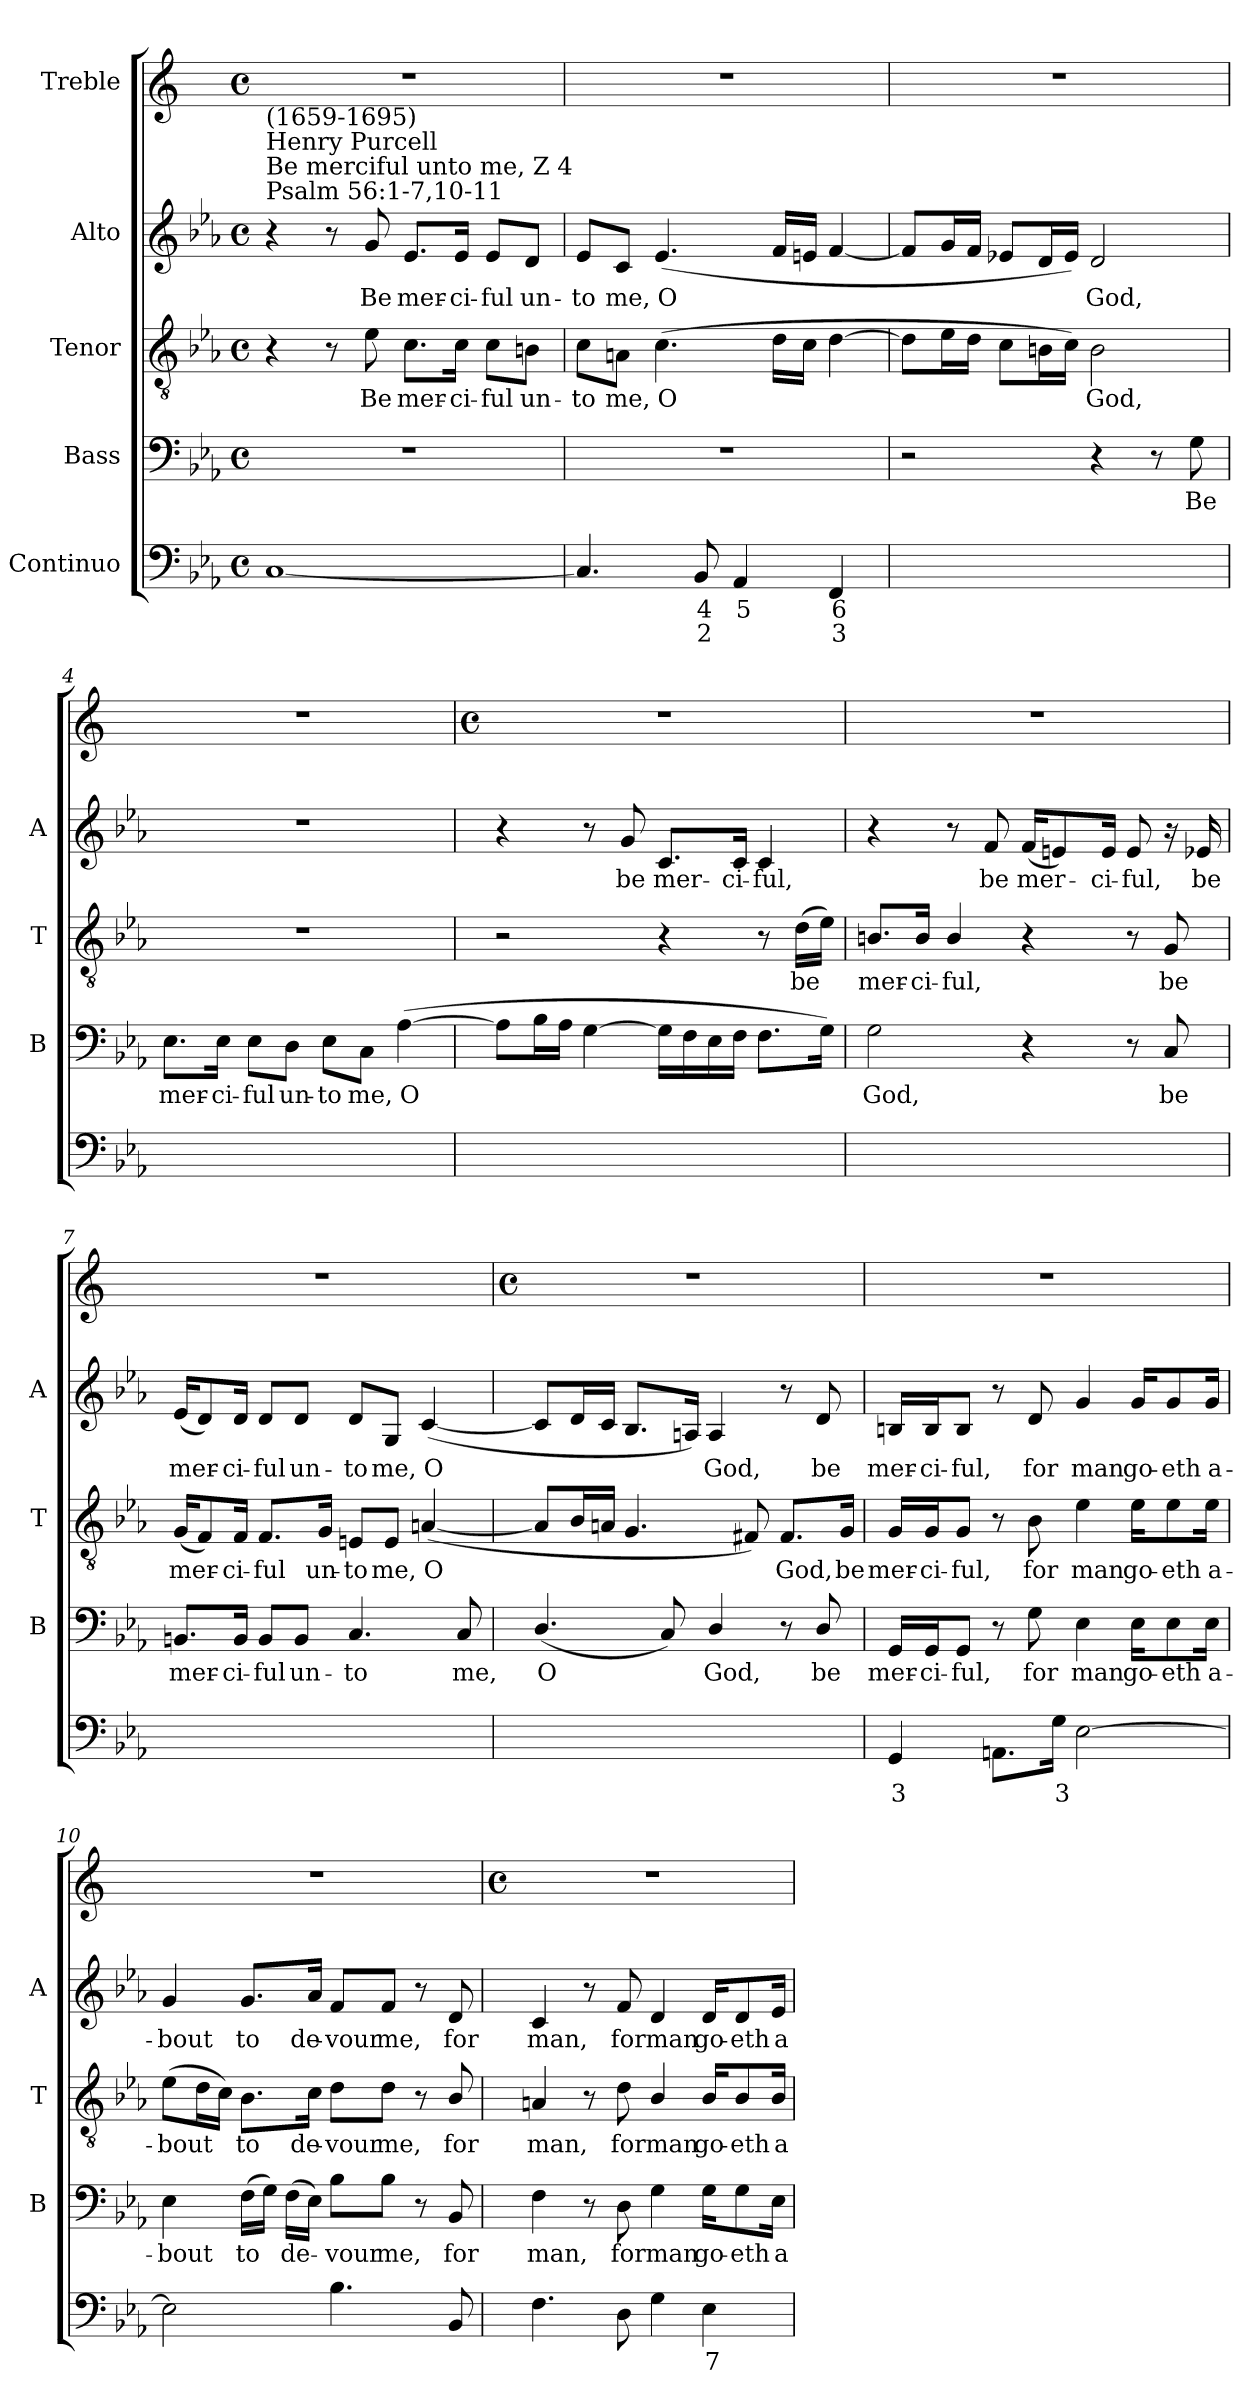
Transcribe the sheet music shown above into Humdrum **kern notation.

**kern	**text	**text	**kern	**text	**kern	**text	**kern	**text	**kern
*part5	*part5	*part5	*part4	*part4	*part3	*part3	*part2	*part2	*part1
*staff5	*staff5	*staff5	*staff4	*staff4	*staff3	*staff3	*staff2	*staff2	*staff1
*I"Continuo	*	*	*I"Bass	*	*I"Tenor	*	*I"Alto	*	*I"Treble
*	*	*	*I'B	*	*I'T	*	*I'A	*	*
*clefF4	*	*	*clefF4	*	*clefGv2	*	*clefG2	*	*clefG2
*k[b-e-a-]	*	*	*k[b-e-a-]	*	*k[b-e-a-]	*	*k[b-e-a-]	*	*k[]
*M4/4	*	*	*M4/4	*	*M4/4	*	*M4/4	*	*M4/4
*met(c)	*	*	*met(c)	*	*met(c)	*	*met(c)	*	*met(c)
*MM72	*	*	*MM72	*	*MM72	*	*MM72	*	*MM72
=1	=1	=1	=1	=1	=1	=1	=1	=1	=1
!	!	!	!	!	!	!	!LO:TX:a:t=Psalm 56&colon;1-7,10-11	!	!
!	!	!	!	!	!	!	!LO:TX:a:t=Be merciful unto me, Z 4	!	!
!	!	!	!	!	!	!	!LO:TX:a:t=Henry Purcell	!	!
!	!	!	!	!	!	!	!LO:TX:a:t=(1659-1695)	!	!
[1C	.	.	1r	.	4r	.	4r	.	1r
.	.	.	.	.	8r	.	8r	.	.
!	!	!	!	!	!	!LO:LY:b	!	!LO:LY:b	!
.	.	.	.	.	8e-\	Be	8g/	Be	.
!	!	!	!	!	!	!LO:LY:b	!	!LO:LY:b	!
.	.	.	.	.	8.c\L	mer-	8.e-/L	mer-	.
!	!	!	!	!	!	!LO:LY:b	!	!LO:LY:b	!
.	.	.	.	.	16c\Jk	-ci-	16e-/Jk	-ci-	.
!	!	!	!	!	!	!LO:LY:b	!	!LO:LY:b	!
.	.	.	.	.	8c\L	-ful	8e-/L	-ful	.
!	!	!	!	!	!	!LO:LY:b	!	!LO:LY:b	!
.	.	.	.	.	8Bn\J	un-	8d/J	un-	.
=2	=2	=2	=2	=2	=2	=2	=2	=2	=2
!	!	!	!	!	!	!LO:LY:b	!	!LO:LY:b	!
4.C/]	.	.	1r	.	8c\L	-to	8e-/L	-to	1r
!	!	!	!	!	!	!LO:LY:b	!	!LO:LY:b	!
.	.	.	.	.	8An\J	me,	8c/J	me,	.
!	!	!	!	!	!	!LO:LY:b	!	!LO:LY:b	!
.	.	.	.	.	(>4.c\	O	(<4.e-/	O	.
!	!LO:LY:b	!LO:LY:b	!	!	!	!	!	!	!
8BB-/	4	2	.	.	.	.	.	.	.
!	!LO:LY:b	!	!	!	!	!	!	!	!
4AA-/	5	.	.	.	.	.	.	.	.
.	.	.	.	.	16d\LL	.	16f/LL	.	.
.	.	.	.	.	16c\JJ	.	16en/JJ	.	.
!	!LO:LY:b	!LO:LY:b	!	!	!	!	!	!	!
4FF/	6	3	.	.	[4d\	.	[4f/	.	.
=3	=3	=3	=3	=3	=3	=3	=3	=3	=3
!	!LO:LY:b	!LO:LY:b	!	!	!	!	!	!	!
[4GG/yy	7	3	2r	.	8d\L]	.	8f/L]	.	1r
.	.	.	.	.	16e-\L	.	16g/L	.	.
.	.	.	.	.	16d\JJ	.	16f/JJ	.	.
!	!LO:LY:b	!LO:LY:b	!	!	!	!	!	!	!
4GG/yy]	6	4	.	.	8c\L	.	8e-X/L	.	.
.	.	.	.	.	16Bn\L	.	16d/L	.	.
.	.	.	.	.	16c\JJ)	.	16e-/JJ)	.	.
!	!LO:LY:b	!LO:LY:b	!	!	!	!LO:LY:b	!	!LO:LY:b	!
2GG/yy	5	3	4r	.	2B\	God,	2d/	God,	.
.	.	.	8r	.	.	.	.	.	.
!	!	!	!	!LO:LY:b	!	!	!	!	!
.	.	.	8G\	Be	.	.	.	.	.
=4	=4	=4	=4	=4	=4	=4	=4	=4	=4
!	!	!	!	!LO:LY:b	!	!	!	!	!
[2C/yy	.	.	8.E-\L	mer-	1r	.	1r	.	1r
!	!	!	!	!LO:LY:b	!	!	!	!	!
.	.	.	16E-\Jk	-ci-	.	.	.	.	.
!	!	!	!	!LO:LY:b	!	!	!	!	!
.	.	.	8E-\L	-ful	.	.	.	.	.
!	!	!	!	!LO:LY:b	!	!	!	!	!
.	.	.	8D\J	un-	.	.	.	.	.
!	!LO:LY:b	!	!	!LO:LY:b	!	!	!	!	!
4C/yy]	5	.	8E-\L	-to	.	.	.	.	.
!	!	!	!	!LO:LY:b	!	!	!	!	!
.	.	.	8C\J	me,	.	.	.	.	.
!	!LO:LY:b	!	!	!LO:LY:b	!	!	!	!	!
4C/yy	6	.	(>[4A-\	O	.	.	.	.	.
!!LO:LB:g=z
=5	=5	=5	=5	=5	=5	=5	=5	=5	=5
*	*	*	*	*	*	*	*	*	*M4/4
*	*	*	*	*	*	*	*	*	*met(c)
!	!LO:LY:b	!	!	!	!	!	!	!	!
[4BB-/yy	7	.	8A-\L]	.	2r	.	4r	.	1r
.	.	.	16B-\L	.	.	.	.	.	.
.	.	.	16A-\JJ	.	.	.	.	.	.
!	!LO:LY:b	!	!	!	!	!	!	!	!
4BB-/yy]	6	.	[4G\	.	.	.	8r	.	.
!	!	!	!	!	!	!	!	!LO:LY:b	!
.	.	.	.	.	.	.	8g/	be	.
!	!LO:LY:b	!	!	!	!	!	!	!LO:LY:b	!
[4AA-/yy	7	.	16G\LL]	.	4r	.	8.c/L	mer-	.
.	.	.	16F\	.	.	.	.	.	.
.	.	.	16E-\	.	.	.	.	.	.
!	!	!	!	!	!	!	!	!LO:LY:b	!
.	.	.	16F\JJ	.	.	.	16c/Jk	-ci-	.
!	!LO:LY:b	!	!	!	!	!	!	!LO:LY:b	!
4AA-/yy]	6	.	8.F\L	.	8r	.	4c/	-ful,	.
!	!	!	!	!	!	!LO:LY:b	!	!	!
.	.	.	.	.	(>16d\LL	be	.	.	.
.	.	.	16G\Jk)	.	16e-\JJ)	.	.	.	.
=6	=6	=6	=6	=6	=6	=6	=6	=6	=6
!	!LO:LY:b	!LO:LY:b	!	!LO:LY:b	!	!LO:LY:b	!	!	!
[4GG/yy	8	3	2G\	God,	8.Bn/L	mer-	4r	.	1r
!	!	!	!	!	!	!LO:LY:b	!	!	!
.	.	.	.	.	16B/Jk	-ci-	.	.	.
!	!LO:LY:b	!	!	!	!	!LO:LY:b	!	!	!
4GG/yy]	7	.	.	.	4B/	-ful,	8r	.	.
!	!	!	!	!	!	!	!	!LO:LY:b	!
.	.	.	.	.	.	.	8f/	be	.
!	!LO:LY:b	!	!	!	!	!	!	!LO:LY:b	!
[8C/yy	4	.	4r	.	4r	.	(<16f/KL	mer-	.
.	.	.	.	.	.	.	8en/)	.	.
!	!LO:LY:b	!	!	!	!	!	!	!	!
4C/yy]	3	.	.	.	.	.	.	.	.
!	!	!	!	!	!	!	!	!LO:LY:b	!
.	.	.	.	.	.	.	16e/Jk	ci-	.
!	!	!	!	!	!	!	!	!LO:LY:b	!
.	.	.	8r	.	8r	.	8e/	-ful,	.
!	!LO:LY:b	!	!	!LO:LY:b	!	!LO:LY:b	!	!	!
8C/yy	3	.	8C/	be	8G/	be	16r	.	.
!	!	!	!	!	!	!	!	!LO:LY:b	!
.	.	.	.	.	.	.	16e-X/	be	.
=7	=7	=7	=7	=7	=7	=7	=7	=7	=7
!	!LO:LY:b	!LO:LY:b	!	!LO:LY:b	!	!LO:LY:b	!	!LO:LY:b	!
[4BBn/yy	6	4	8.BBn/L	mer-	(<16G/KL	mer-	(<16e-/KL	mer-	1r
.	.	.	.	.	8F/)	.	8d/)	.	.
!	!	!	!	!LO:LY:b	!	!LO:LY:b	!	!LO:LY:b	!
.	.	.	16BB/Jk	-ci-	16F/Jk	ci-	16d/Jk	ci-	.
!	!LO:LY:b	!LO:LY:b	!	!LO:LY:b	!	!LO:LY:b	!	!LO:LY:b	!
4BB/yy]	5	3	8BB/L	-ful	8.F/L	-ful	8d/L	-ful	.
!	!	!	!	!LO:LY:b	!	!	!	!LO:LY:b	!
.	.	.	8BB/J	un-	.	.	8d/J	un-	.
!	!	!	!	!	!	!LO:LY:b	!	!	!
.	.	.	.	.	16G/Jk	un-	.	.	.
!	!LO:LY:b	!LO:LY:b	!	!LO:LY:b	!	!LO:LY:b	!	!LO:LY:b	!
[4C/yy	9	3	4.C/	-to	8En/L	-to	8d/L	-to	.
!	!	!	!	!	!	!LO:LY:b	!	!LO:LY:b	!
.	.	.	.	.	8E/J	me,	8G/J	me,	.
!	!LO:LY:b	!LO:LY:b	!	!	!	!LO:LY:b	!	!LO:LY:b	!
4C/yy]	8	6	.	.	(<[4An/	O	(<[4c/	O	.
!	!	!	!	!LO:LY:b	!	!	!	!	!
.	.	.	8C/	me,	.	.	.	.	.
!!LO:PB:g=z
=8	=8	=8	=8	=8	=8	=8	=8	=8	=8
*	*	*	*	*	*	*	*	*	*M4/4
*	*	*	*	*	*	*	*	*	*met(c)
!	!LO:LY:b	!LO:LY:b	!	!LO:LY:b	!	!	!	!	!
[4D\yy	7	3	(<4.D/	O	8A/L]	.	8c/L]	.	1r
.	.	.	.	.	16B-/L	.	16d/L	.	.
.	.	.	.	.	16An/JJ	.	16c/JJ	.	.
!	!LO:LY:b	!LO:LY:b	!	!	!	!	!	!	!
4D\yy]	6	4	.	.	4.G/	.	8.B-/L	.	.
.	.	.	8C/)	.	.	.	.	.	.
.	.	.	.	.	.	.	16An/Jk)	.	.
!	!LO:LY:b	!LO:LY:b	!	!LO:LY:b	!	!	!	!LO:LY:b	!
[4DD/yy	5	4	4D/	God,	.	.	4A/	God,	.
.	.	.	.	.	8F#X/)	.	.	.	.
!	!LO:LY:b	!	!	!	!	!LO:LY:b	!	!	!
4DD/yy]	3	.	8r	.	8.F#/L	God,	8r	.	.
!	!	!	!	!LO:LY:b	!	!	!	!LO:LY:b	!
.	.	.	8D/	be	.	.	8d/	be	.
!	!	!	!	!	!	!LO:LY:b	!	!	!
.	.	.	.	.	16G/Jk	be	.	.	.
=9	=9	=9	=9	=9	=9	=9	=9	=9	=9
!	!LO:LY:b	!	!	!LO:LY:b	!	!LO:LY:b	!	!LO:LY:b	!
4GG/	3	.	16GG/LL	mer-	16G/LL	mer-	16Bn/LL	mer-	1r
!	!	!	!	!LO:LY:b	!	!LO:LY:b	!	!LO:LY:b	!
.	.	.	16GG/J	-ci-	16G/J	-ci-	16B/J	-ci-	.
!	!	!	!	!LO:LY:b	!	!LO:LY:b	!	!LO:LY:b	!
.	.	.	8GG/J	-ful,	8G/J	-ful,	8B/J	-ful,	.
8.AAn\L	.	.	8r	.	8r	.	8r	.	.
!	!	!	!	!LO:LY:b	!	!LO:LY:b	!	!LO:LY:b	!
.	.	.	8G\	for	8B-\	for	8d/	for	.
!	!LO:LY:b	!	!	!	!	!	!	!	!
16G\Jk	3	.	.	.	.	.	.	.	.
!	!	!	!	!LO:LY:b	!	!LO:LY:b	!	!LO:LY:b	!
[2E-\	.	.	4E-\	man	4e-\	man	4g/	man	.
!	!	!	!	!LO:LY:b	!	!LO:LY:b	!	!LO:LY:b	!
.	.	.	16E-\KL	go-	16e-\KL	go-	16g/KL	go-	.
!	!	!	!	!LO:LY:b	!	!LO:LY:b	!	!LO:LY:b	!
.	.	.	8E-\	-eth	8e-\	-eth	8g/	-eth	.
!	!	!	!	!LO:LY:b	!	!LO:LY:b	!	!LO:LY:b	!
.	.	.	16E-\Jk	a-	16e-\Jk	a-	16g/Jk	a-	.
=10	=10	=10	=10	=10	=10	=10	=10	=10	=10
!	!	!	!	!LO:LY:b	!	!LO:LY:b	!	!LO:LY:b	!
2E-\]	.	.	4E-\	-bout	(>8e-\L	-bout	4g/	-bout	1r
.	.	.	.	.	16d\L	.	.	.	.
.	.	.	.	.	16c\JJ)	.	.	.	.
!	!	!	!	!LO:LY:b	!	!LO:LY:b	!	!LO:LY:b	!
.	.	.	(>16F\LL	to	8.B-\L	to	8.g/L	to	.
.	.	.	16G\JJ)	.	.	.	.	.	.
!	!	!	!	!LO:LY:b	!	!	!	!	!
.	.	.	(>16F\LL	de-	.	.	.	.	.
!	!	!	!	!	!	!LO:LY:b	!	!LO:LY:b	!
.	.	.	16E-\JJ)	.	16c\Jk	de-	16a-/Jk	de-	.
!	!	!	!	!LO:LY:b	!	!LO:LY:b	!	!LO:LY:b	!
4.B-\	.	.	8B-\L	vour	8d\L	-vour	8f/L	-vour	.
!	!	!	!	!LO:LY:b	!	!LO:LY:b	!	!LO:LY:b	!
.	.	.	8B-\J	me,	8d\J	me,	8f/J	me,	.
.	.	.	8r	.	8r	.	8r	.	.
!	!	!	!	!LO:LY:b	!	!LO:LY:b	!	!LO:LY:b	!
8BB-/	.	.	8BB-/	for	8B-/	for	8d/	for	.
!!LO:LB:g=z
=11	=11	=11	=11	=11	=11	=11	=11	=11	=11
*	*	*	*	*	*	*	*	*	*M4/4
*	*	*	*	*	*	*	*	*	*met(c)
!	!	!	!	!LO:LY:b	!	!LO:LY:b	!	!LO:LY:b	!
4.F\	.	.	4F\	man,	4An/	man,	4c/	man,	1r
.	.	.	8r	.	8r	.	8r	.	.
!	!	!	!	!LO:LY:b	!	!LO:LY:b	!	!LO:LY:b	!
8D\	.	.	8D\	for	8d\	for	8f/	for	.
!	!	!	!	!LO:LY:b	!	!LO:LY:b	!	!LO:LY:b	!
4G\	.	.	4G\	man	4B-/	man	4d/	man	.
!	!LO:LY:b	!	!	!LO:LY:b	!	!LO:LY:b	!	!LO:LY:b	!
4E-\	7	.	16G\KL	go-	16B-/KL	go-	16d/KL	go-	.
!	!	!	!	!LO:LY:b	!	!LO:LY:b	!	!LO:LY:b	!
.	.	.	8G\	-eth	8B-/	-eth	8d/	-eth	.
!	!	!	!	!LO:LY:b	!	!LO:LY:b	!	!LO:LY:b	!
.	.	.	16E-\Jk	a-	16B-/Jk	a-	16e-/Jk	a-	.
=	=	=	=	=	=	=	=	=	=
*-	*-	*-	*-	*-	*-	*-	*-	*-	*-
